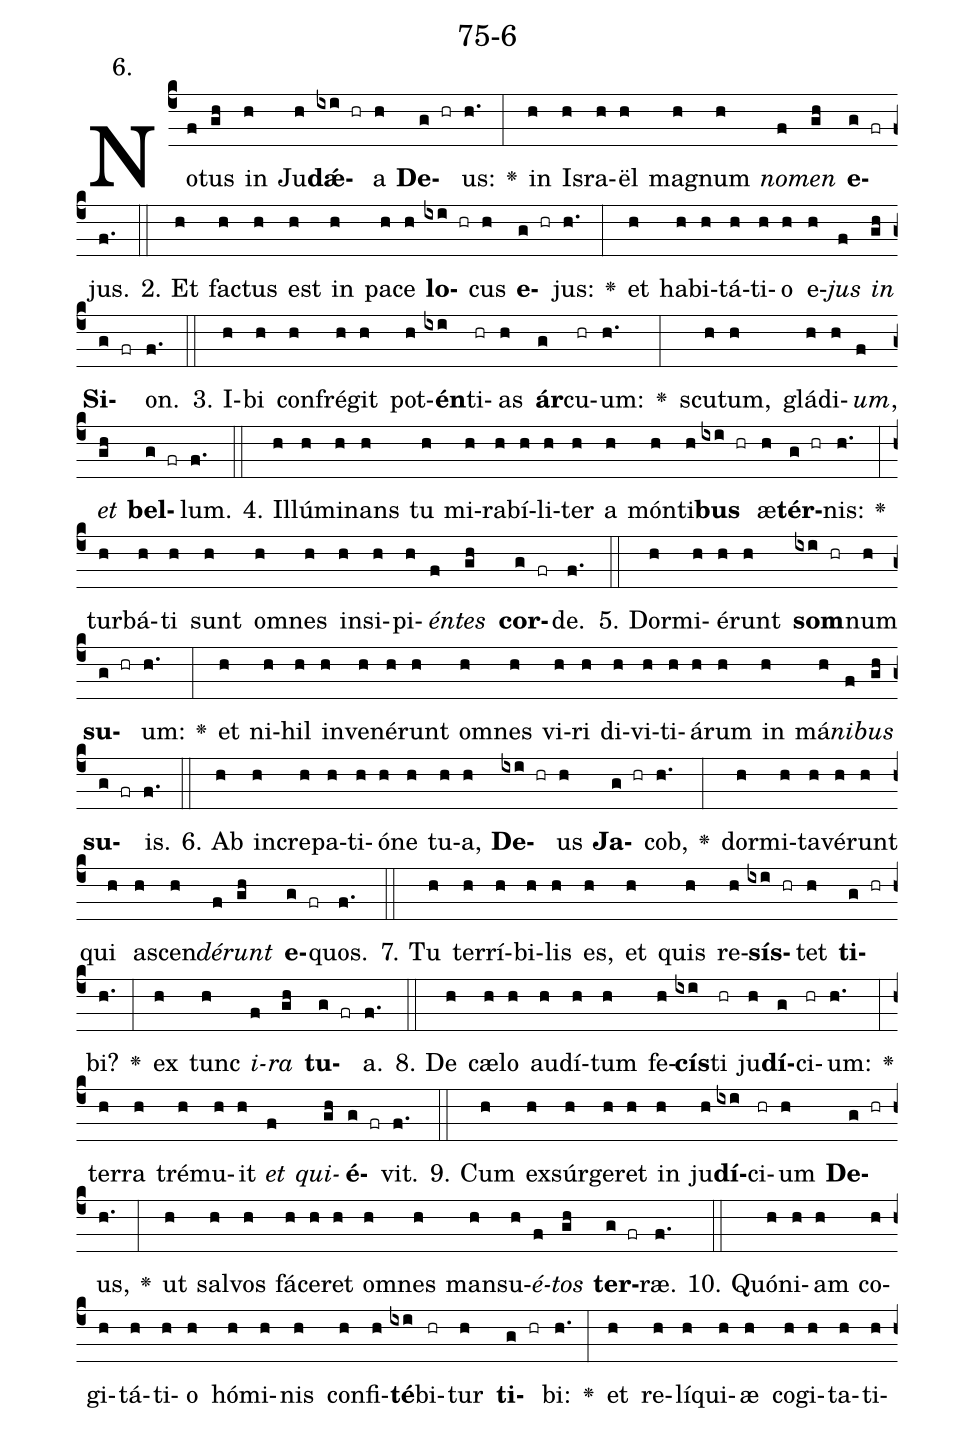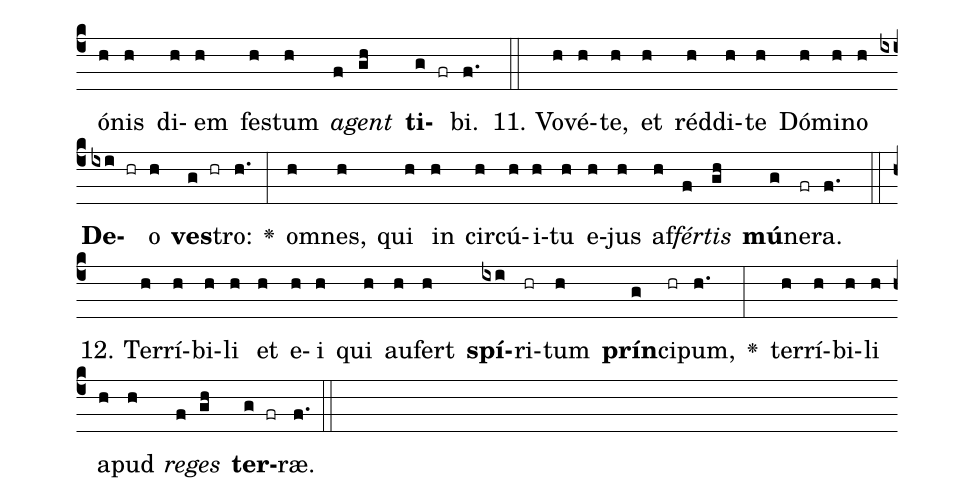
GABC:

name: 75-6;
annotation: 6.;
%%
(c4)No(f)tus(gh) in(h) Ju(h)<b>dǽ</b>(ixi hr)a(h) <b>De</b>(g hr)us:(h.) <v>\greheightstar</v>(:) in(h) Is(h)ra(h)ël(h) ma(h)gnum(h) <i>no</i>(f)<i>men</i>(gh) <b>e</b>(g fr)jus.(f.) (::)
2. Et(h) fac(h)tus(h) est(h) in(h) pa(h)ce(h) <b>lo</b>(ixi hr)cus(h) <b>e</b>(g hr)jus:(h.) <v>\greheightstar</v>(:) et(h) ha(h)bi(h)tá(h)ti(h)o(h) e(h)<i>jus</i>(f) <i>in</i>(gh) <b>Si</b>(g fr)on.(f.) (::)
3. I(h)bi(h) con(h)fré(h)git(h) pot(h)<b>én</b>(ixi)ti(hr)as(h) <b>ár</b>(g)cu(hr)um:(h.) <v>\greheightstar</v>(:) scu(h)tum,(h) glá(h)di(h)<i>um</i>,(f) <i>et</i>(gh) <b>bel</b>(g fr)lum.(f.) (::)
4. Il(h)lú(h)mi(h)nans(h) tu(h) mi(h)ra(h)bí(h)li(h)ter(h) a(h) món(h)ti(h)<b>bus</b>(ixi hr) æ(h)<b>tér</b>(g hr)nis:(h.) <v>\greheightstar</v>(:) tur(h)bá(h)ti(h) sunt(h) om(h)nes(h) in(h)si(h)pi(h)<i>én</i>(f)<i>tes</i>(gh) <b>cor</b>(g fr)de.(f.) (::)
5. Dor(h)mi(h)é(h)runt(h) <b>som</b>(ixi hr)num(h) <b>su</b>(g hr)um:(h.) <v>\greheightstar</v>(:) et(h) ni(h)hil(h) in(h)ve(h)né(h)runt(h) om(h)nes(h) vi(h)ri(h) di(h)vi(h)ti(h)á(h)rum(h) in(h) má(h)<i>ni</i>(f)<i>bus</i>(gh) <b>su</b>(g fr)is.(f.) (::)
6. Ab(h) in(h)cre(h)pa(h)ti(h)ó(h)ne(h) tu(h)a,(h) <b>De</b>(ixi hr)us(h) <b>Ja</b>(g hr)cob,(h.) <v>\greheightstar</v>(:) dor(h)mi(h)ta(h)vé(h)runt(h) qui(h) a(h)scen(h)<i>dé</i>(f)<i>runt</i>(gh) <b>e</b>(g fr)quos.(f.) (::)
7. Tu(h) ter(h)rí(h)bi(h)lis(h) es,(h) et(h) quis(h) re(h)<b>sís</b>(ixi hr)tet(h) <b>ti</b>(g hr)bi?(h.) <v>\greheightstar</v>(:) ex(h) tunc(h) <i>i</i>(f)<i>ra</i>(gh) <b>tu</b>(g fr)a.(f.) (::)
8. De(h) cæ(h)lo(h) au(h)dí(h)tum(h) fe(h)<b>cís</b>(ixi)ti(hr) ju(h)<b>dí</b>(g)ci(hr)um:(h.) <v>\greheightstar</v>(:) ter(h)ra(h) tré(h)mu(h)it(h) <i>et</i>(f) <i>qui</i>(gh)<b>é</b>(g fr)vit.(f.) (::)
9. Cum(h) ex(h)súr(h)ge(h)ret(h) in(h) ju(h)<b>dí</b>(ixi)ci(hr)um(h) <b>De</b>(g hr)us,(h.) <v>\greheightstar</v>(:) ut(h) sal(h)vos(h) fá(h)ce(h)ret(h) om(h)nes(h) man(h)su(h)<i>é</i>(f)<i>tos</i>(gh) <b>ter</b>(g fr)ræ.(f.) (::)
10. Quón(h)i(h)am(h) co(h)gi(h)tá(h)ti(h)o(h) hó(h)mi(h)nis(h) con(h)fi(h)<b>té</b>(ixi)bi(hr)tur(h) <b>ti</b>(g hr)bi:(h.) <v>\greheightstar</v>(:) et(h) re(h)lí(h)qui(h)æ(h) co(h)gi(h)ta(h)ti(h)ó(h)nis(h) di(h)em(h) fes(h)tum(h) <i>a</i>(f)<i>gent</i>(gh) <b>ti</b>(g fr)bi.(f.) (::)
11. Vo(h)vé(h)te,(h) et(h) réd(h)di(h)te(h) Dó(h)mi(h)no(h) <b>De</b>(ixi hr)o(h) <b>ves</b>(g hr)tro:(h.) <v>\greheightstar</v>(:) om(h)nes,(h) qui(h) in(h) cir(h)cú(h)i(h)tu(h) e(h)jus(h) af(h)<i>fér</i>(f)<i>tis</i>(gh) <b>mú</b>(g)ne(fr)ra.(f.) (::)
12. Ter(h)rí(h)bi(h)li(h) et(h) e(h)i(h) qui(h) au(h)fert(h) <b>spí</b>(ixi)ri(hr)tum(h) <b>prín</b>(g)ci(hr)pum,(h.) <v>\greheightstar</v>(:) ter(h)rí(h)bi(h)li(h) a(h)pud(h) <i>re</i>(f)<i>ges</i>(gh) <b>ter</b>(g fr)ræ.(f.) (::)
